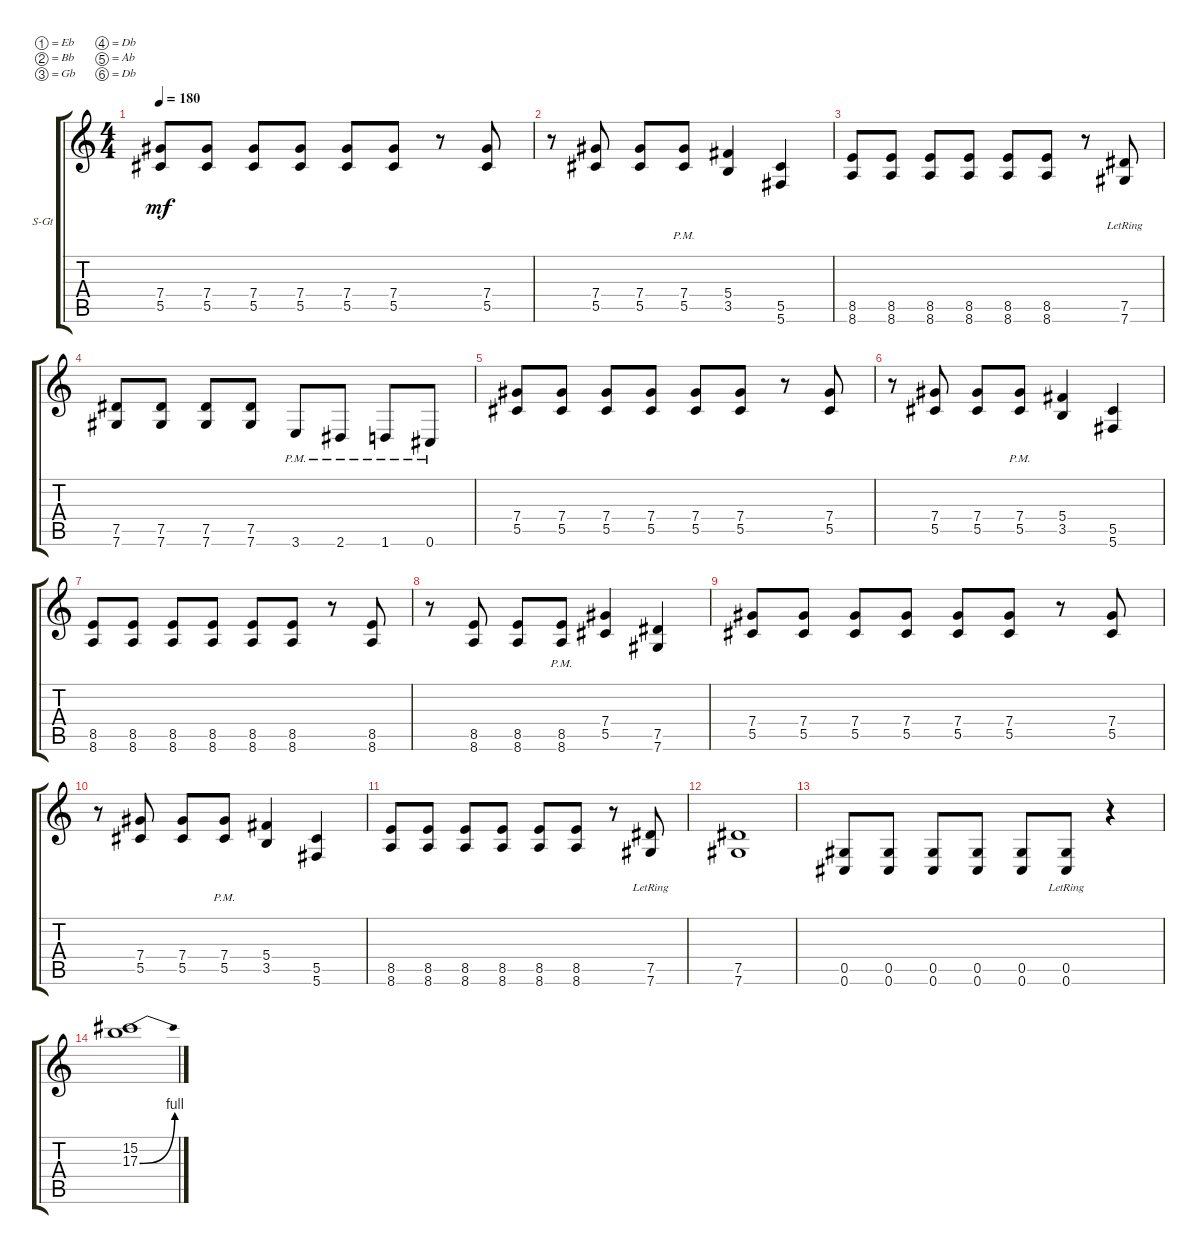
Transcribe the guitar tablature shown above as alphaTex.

\defaultSystemsLayout 4
\bracketExtendMode groupsimilarinstruments
\firstSystemTrackNameOrientation horizontal
\otherSystemsTrackNameOrientation horizontal
\track ("Steel Guitar" "S-Gt") {instrument acousticguitarsteel}
\staff {score tabs}
\tuning (Eb4 Bb3 Gb3 Db3 Ab2 Db2)
\ts (4 4)
\tempo 180
\clef g2
\ks c
(5.5 7.4).8{dy mf} (5.5 7.4).8 (5.5 7.4).8 (5.5 7.4).8 (5.5 7.4).8 (5.5 7.4).8 r.8 (5.5 7.4).8 |
r.8 (5.5 7.4).8 (5.5 7.4).8 (7.4{pm} 5.5{pm}).8 (5.4 3.5).4 (5.6 5.5).4 |
(8.6 8.5).8 (8.5 8.6).8 (8.6 8.5).8 (8.5 8.6).8 (8.6 8.5).8 (8.6 8.5).8 r.8 (7.5{lr} 7.6{lr}).8 |
(7.5 7.6).8 (7.5 7.6).8 (7.5 7.6).8 (7.5 7.6).8 3.6{pm}.8 2.6{pm}.8 1.6{pm}.8 0.6{pm}.8 |
(5.5 7.4).8 (5.5 7.4).8 (5.5 7.4).8 (5.5 7.4).8 (5.5 7.4).8 (5.5 7.4).8 r.8 (7.4 5.5).8 |
r.8 (7.4 5.5).8 (5.5 7.4).8 (5.5{pm} 7.4{pm}).8 (3.5 5.4).4 (5.6 5.5).4 |
(8.6 8.5).8 (8.5 8.6).8 (8.6 8.5).8 (8.5 8.6).8 (8.6 8.5).8 (8.5 8.6).8 r.8 (8.5 8.6).8 |
r.8 (8.6 8.5).8 (8.5 8.6).8 (8.6{pm} 8.5{pm}).8 (5.5 7.4).4 (7.6 7.5).4 |
(5.5 7.4).8 (5.5 7.4).8 (5.5 7.4).8 (5.5 7.4).8 (5.5 7.4).8 (5.5 7.4).8 r.8 (5.5 7.4).8 |
r.8 (5.5 7.4).8 (5.5 7.4).8 (7.4{pm} 5.5{pm}).8 (5.4 3.5).4 (5.6 5.5).4 |
(8.6 8.5).8 (8.5 8.6).8 (8.6 8.5).8 (8.5 8.6).8 (8.6 8.5).8 (8.6 8.5).8 r.8 (7.5{lr} 7.6{lr}).8 |
(7.6 7.5).1 |
(0.5 0.6).8 (0.6 0.5).8 (0.5 0.6).8 (0.5 0.6).8 (0.6 0.5).8 (0.5{lr} 0.6{lr}).8 r.4 |
(15.2 17.3{be (bend 0 0 15 4)}).1
